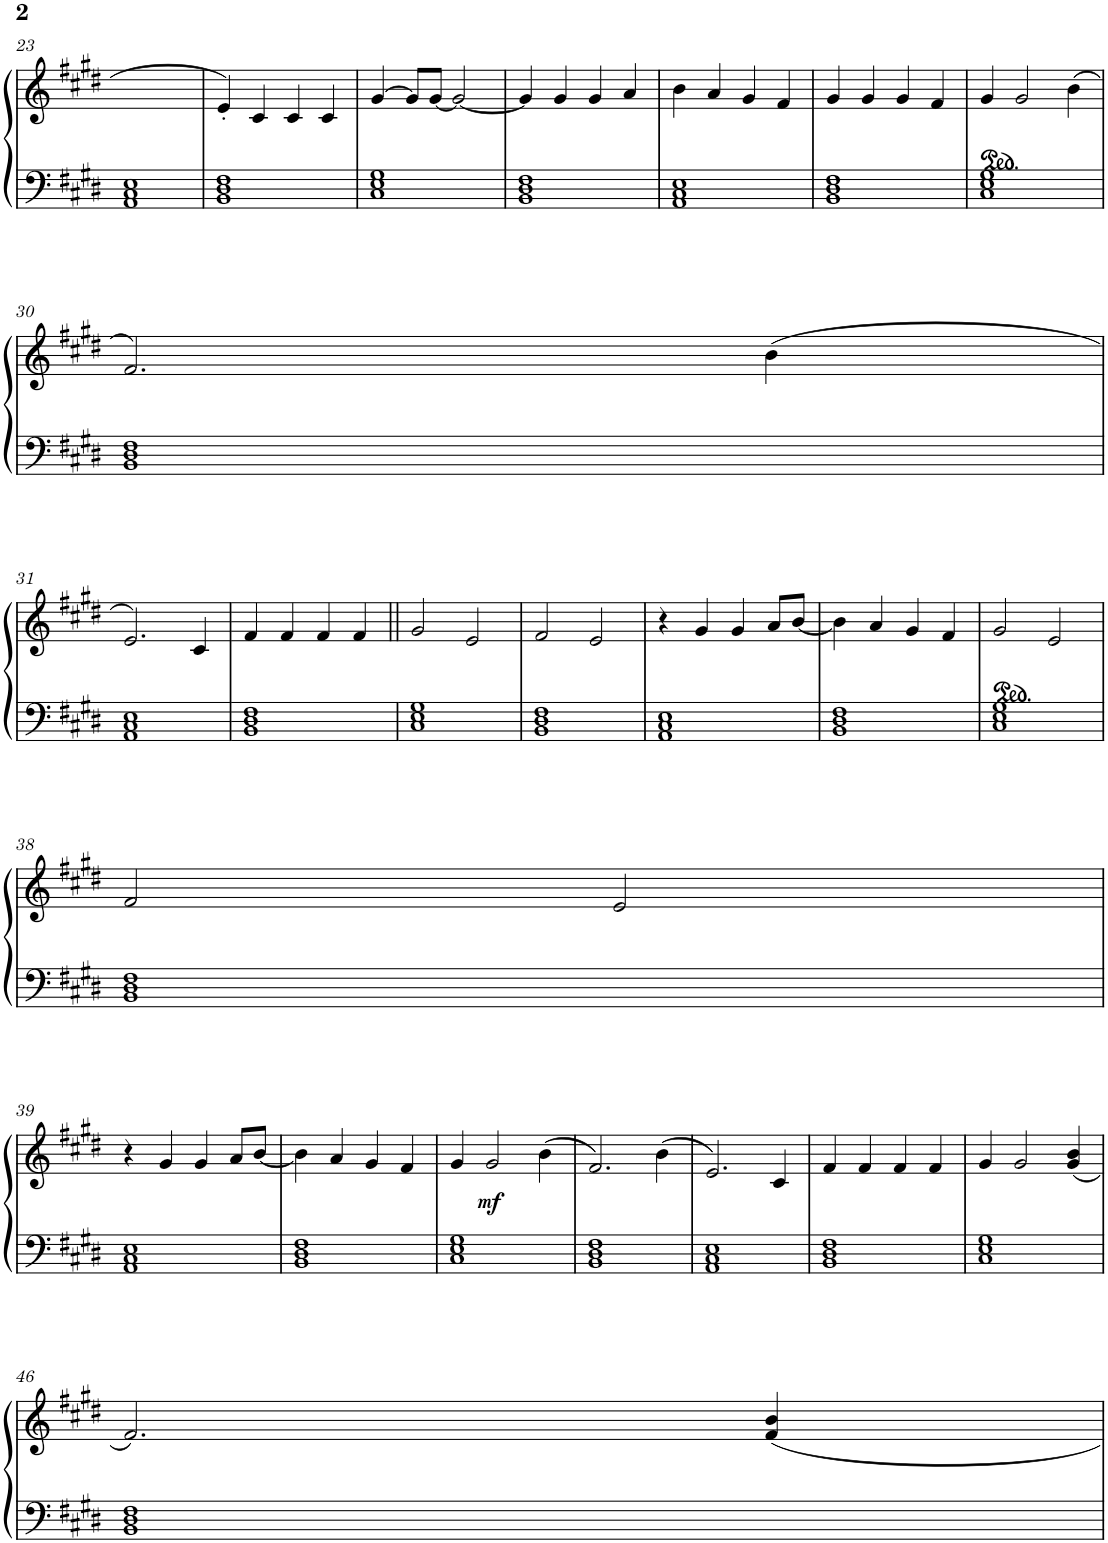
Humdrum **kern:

**kern	**kern	**dynam
*part1	*part1	*part1
*staff2	*staff1	*staff1/2
*I"Piano	*	*
*I'Pno	*	*
!!LO:PB:g=z
*clefF4	*clefG2	*
*k[f#c#g#d#]	*k[f#c#g#d#]	*
*M4/4	*M4/4	*
=23	=23	=23
1AA 1C# 1E	1ryy	.
=24	=24	=24
1BB 1D# 1F#	4e'/	.
.	4c#/	.
.	4c#/	.
.	4c#/	.
=25	=25	=25
1C# 1E 1G#	[>4g#/	.
.	8g#/L]	.
.	[<8g#/J	.
.	2g#/_	.
=26	=26	=26
1BB 1D# 1F#	4g#/]	.
.	4g#/	.
.	4g#/	.
.	4a/	.
=27	=27	=27
1AA 1C# 1E	4b\	.
.	4a/	.
.	4g#/	.
.	4f#/	.
=28	=28	=28
1BB 1D# 1F#	4g#/	.
.	4g#/	.
.	4g#/	.
.	4f#/	.
=29	=29	=29
1C# 1E 1G#	4g#/	.
.	2g#/	.
.	(>4b\	.
!!LO:LB:g=z
=30	=30	=30
1BB 1D# 1F#	2.f#/)	.
.	(>4b\	.
!!LO:LB:g=z
=31	=31	=31
1AA 1C# 1E	2.e/)	.
.	4c#/	.
=32	=32	=32
1BB 1D# 1F#	4f#/	.
.	4f#/	.
.	4f#/	.
.	4f#/	.
=33||	=33||	=33||
1C# 1E 1G#	2g#/	.
.	2e/	.
=34	=34	=34
1BB 1D# 1F#	2f#/	.
.	2e/	.
=35	=35	=35
1AA 1C# 1E	4r	.
.	4g#/	.
.	4g#/	.
.	8a/L	.
.	[<8b/J	.
=36	=36	=36
1BB 1D# 1F#	4b\]	.
.	4a/	.
.	4g#/	.
.	4f#/	.
=37	=37	=37
1C# 1E 1G#	2g#/	.
.	2e/	.
!!LO:LB:g=z
=38	=38	=38
1BB 1D# 1F#	2f#/	.
.	2e/	.
!!LO:LB:g=z
=39	=39	=39
1AA 1C# 1E	4r	.
.	4g#/	.
.	4g#/	.
.	8a/L	.
.	[<8b/J	.
=40	=40	=40
1BB 1D# 1F#	4b\]	.
.	4a/	.
.	4g#/	.
.	4f#/	.
=41	=41	=41
1C# 1E 1G#	4g#/	.
!	!	!LO:DY:b
.	2g#/	mf
.	(>4b\	.
=42	=42	=42
1BB 1D# 1F#	2.f#/)	.
.	(>4b\	.
=43	=43	=43
1AA 1C# 1E	2.e/)	.
.	4c#/	.
=44	=44	=44
1BB 1D# 1F#	4f#/	.
.	4f#/	.
.	4f#/	.
.	4f#/	.
=45	=45	=45
1C# 1E 1G#	4g#/	.
.	2g#/	.
.	(<4g#/ 4b/	.
!!LO:LB:g=z
=46	=46	=46
1BB 1D# 1F#	2.f#/)	.
.	4f#/ 4b/	.
=	=	=
*-	*-	*-
